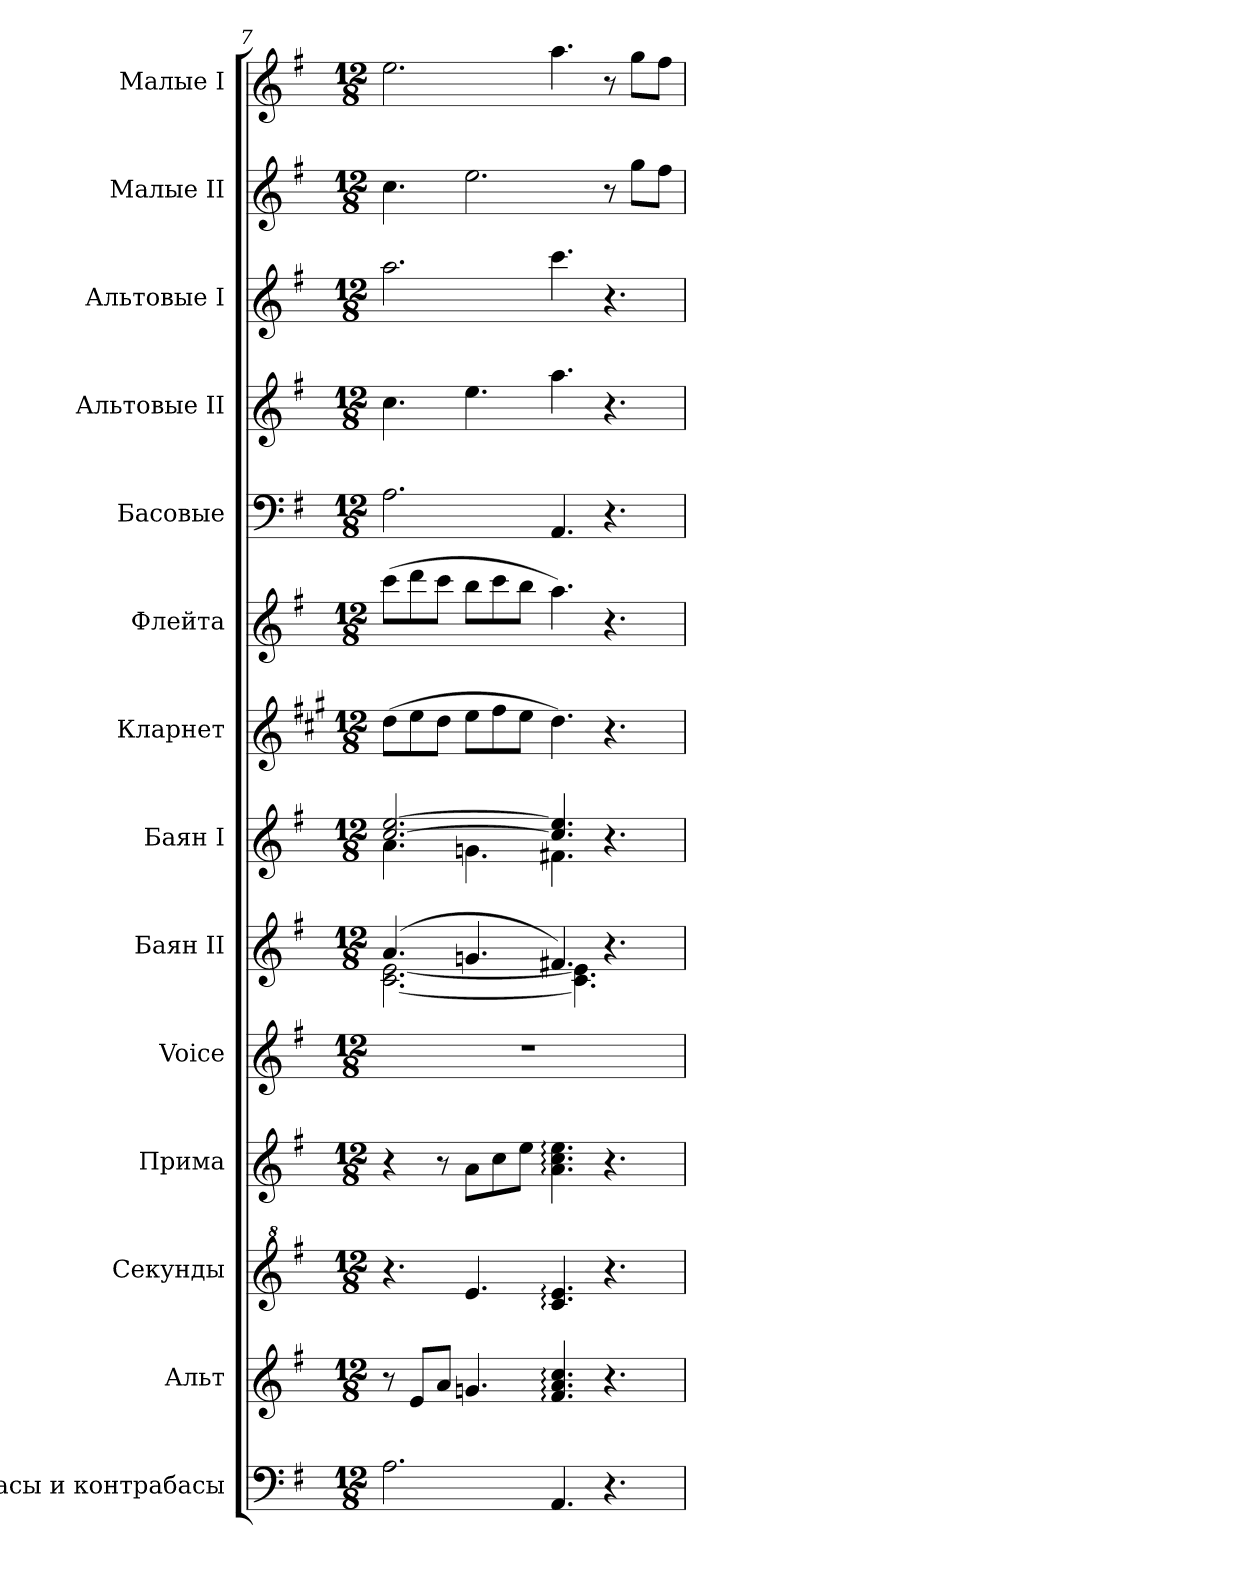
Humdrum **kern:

**kern	**kern	**kern	**kern	**kern	**kern	**kern	**kern	**kern	**kern	**kern	**kern	**kern	**kern
*part14	*part13	*part12	*part11	*part10	*part9	*part8	*part7	*part6	*part5	*part4	*part3	*part2	*part1
*staff14	*staff13	*staff12	*staff11	*staff10	*staff9	*staff8	*staff7	*staff6	*staff5	*staff4	*staff3	*staff2	*staff1
*I"Басы и контрабасы	*I"Альт	*I"Секунды	*I"Прима	*I"Voice	*I"Баян II	*I"Баян I	*I"Кларнет	*I"Флейта	*I"Басовые	*I"Альтовые II	*I"Альтовые I	*I"Малые II	*I"Малые I
*	*	*	*	*I'Voice	*	*	*	*	*	*	*	*	*
*clefF4	*clefG2	*clefG^2	*clefG2	*clefG2	*clefG2	*clefG2	*clefG2	*clefG2	*clefF4	*clefG2	*clefG2	*clefG2	*clefG2
*ITrd7c12	*ITrd7c12	*ITrd7c12	*ITrd7c12	*	*	*	*ITrd1c2	*	*	*	*	*	*
*k[f#]	*k[f#]	*k[f#]	*k[f#]	*k[f#]	*k[f#]	*k[f#]	*k[f#]	*k[f#]	*k[f#]	*k[f#]	*k[f#]	*k[f#]	*k[f#]
*G:	*G:	*G:	*G:	*G:	*G:	*G:	*G:	*G:	*G:	*G:	*G:	*G:	*G:
*M12/8	*M12/8	*M12/8	*M12/8	*M12/8	*M12/8	*M12/8	*M12/8	*M12/8	*M12/8	*M12/8	*M12/8	*M12/8	*M12/8
=7	=7	=7	=7	=7	=7	=7	=7	=7	=7	=7	=7	=7	=7
!	!	!	!	!LO:N:vis=1	!	!	!	!	!	!	!	!	!
*	*	*	*	*	*^	*^	*	*	*	*	*	*	*
2.AAi\	8r	4.r	4r	1.r	(4.ai/	[<2.ci\ [<2.ei	[>2.cci/ [>2.eei	4.ai\	(8cci\L	(8ccci\L	2.Ai\	4.cci\	2.aai\	4.cci\	2.eei\
.	8Ei/L	.	.	.	.	.	.	.	8ddi\	8dddi\	.	.	.	.	.
.	8Ai/J	.	8r	.	.	.	.	.	8cci\J	8ccci\J	.	.	.	.	.
.	4.Gni/	4.ei/	8Ai\L	.	4.gni/	.	.	4.gni\	8ddi\L	8bbi\L	.	4.eei\	.	2.eei\	.
.	.	.	8ci\	.	.	.	.	.	8eei\	8ccci\	.	.	.	.	.
.	.	.	8ei\J	.	.	.	.	.	8ddi\J	8bbi\J	.	.	.	.	.
4.AAAi/	4.F#i/: 4.Ai: 4.ci:	4.ci/: 4.ei:	4.Ai\: 4.ci: 4.ei:	.	4.f#Xi/)	4.ci\] 4.ei]	4.cci/] 4.eei]	4.f#Xi\	4.cci\)	4.aai\)	4.AAi/	4.aai\	4.ccci\	.	4.aai\
4.r	4.r	4.r	4.r	.	4.r	4.ryy	4.r	4.ryy	4.r	4.r	4.r	4.r	4.r	8r	8r
.	.	.	.	.	.	.	.	.	.	.	.	.	.	8ggi\L	8ggi\L
.	.	.	.	.	.	.	.	.	.	.	.	.	.	8ff#i\J	8ff#i\J
*	*	*	*	*	*v	*v	*	*	*	*	*	*	*	*	*
*	*	*	*	*	*	*v	*v	*	*	*	*	*	*	*
=	=	=	=	=	=	=	=	=	=	=	=	=	=
*-	*-	*-	*-	*-	*-	*-	*-	*-	*-	*-	*-	*-	*-
